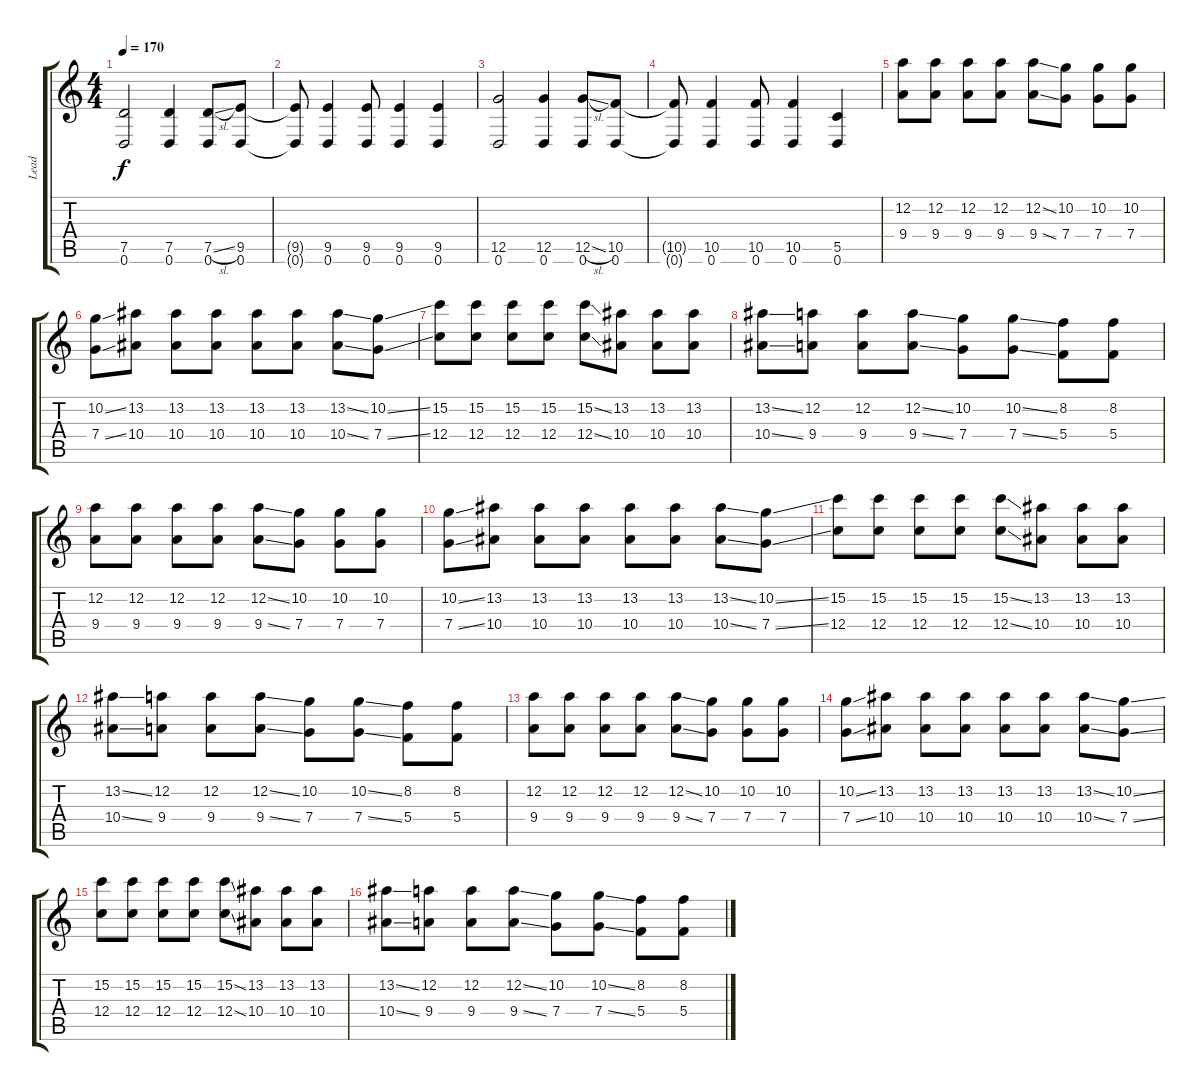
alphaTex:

\track ("Lead" "Lead") {instrument distortionguitar}
\staff {score tabs}
\tuning (D4 A3 F3 C3 G2 D2) {hide}
\ts (4 4)
\tempo 170
\clef g2
\ks c
(7.5 0.6).2{dy f} (7.5 0.6).4 (7.5{sl} 0.6).8 (9.5 0.6).8 |
(9.5{t} 0.6{t}).8 (9.5 0.6).4 (9.5 0.6).8 (9.5 0.6).4 (9.5 0.6).4 |
(12.5 0.6).2 (12.5 0.6).4 (12.5{sl} 0.6).8 (10.5 0.6).8 |
(10.5{t} 0.6{t}).8 (10.5 0.6).4 (10.5 0.6).8 (10.5 0.6).4 (5.5 0.6).4 |
(12.2 9.4).8{volume 12} (12.2 9.4).8 (12.2 9.4).8 (12.2 9.4).8 (12.2{ss} 9.4{ss}).8 (10.2 7.4).8 (10.2 7.4).8 (10.2 7.4).8 |
(10.2{ss} 7.4{ss}).8 (13.2 10.4).8 (13.2 10.4).8 (13.2 10.4).8 (13.2 10.4).8 (13.2 10.4).8 (13.2{ss} 10.4{ss}).8 (10.2{ss} 7.4{ss}).8 |
(15.2 12.4).8 (15.2 12.4).8 (15.2 12.4).8 (15.2 12.4).8 (15.2{ss} 12.4{ss}).8 (13.2 10.4).8 (13.2 10.4).8 (13.2 10.4).8 |
(13.2{ss} 10.4{ss}).8 (12.2 9.4).8 (12.2 9.4).8 (12.2{ss} 9.4{ss}).8 (10.2 7.4).8 (10.2{ss} 7.4{ss}).8 (8.2 5.4).8 (8.2 5.4).8 |
(12.2 9.4).8 (12.2 9.4).8 (12.2 9.4).8 (12.2 9.4).8 (12.2{ss} 9.4{ss}).8 (10.2 7.4).8 (10.2 7.4).8 (10.2 7.4).8 |
(10.2{ss} 7.4{ss}).8 (13.2 10.4).8 (13.2 10.4).8 (13.2 10.4).8 (13.2 10.4).8 (13.2 10.4).8 (13.2{ss} 10.4{ss}).8 (10.2{ss} 7.4{ss}).8 |
(15.2 12.4).8 (15.2 12.4).8 (15.2 12.4).8 (15.2 12.4).8 (15.2{ss} 12.4{ss}).8 (13.2 10.4).8 (13.2 10.4).8 (13.2 10.4).8 |
(13.2{ss} 10.4{ss}).8 (12.2 9.4).8 (12.2 9.4).8 (12.2{ss} 9.4{ss}).8 (10.2 7.4).8 (10.2{ss} 7.4{ss}).8 (8.2 5.4).8 (8.2 5.4).8 |
(12.2 9.4).8 (12.2 9.4).8 (12.2 9.4).8 (12.2 9.4).8 (12.2{ss} 9.4{ss}).8 (10.2 7.4).8 (10.2 7.4).8 (10.2 7.4).8 |
(10.2{ss} 7.4{ss}).8 (13.2 10.4).8 (13.2 10.4).8 (13.2 10.4).8 (13.2 10.4).8 (13.2 10.4).8 (13.2{ss} 10.4{ss}).8 (10.2{ss} 7.4{ss}).8 |
(15.2 12.4).8 (15.2 12.4).8 (15.2 12.4).8 (15.2 12.4).8 (15.2{ss} 12.4{ss}).8 (13.2 10.4).8 (13.2 10.4).8 (13.2 10.4).8 |
(13.2{ss} 10.4{ss}).8 (12.2 9.4).8 (12.2 9.4).8 (12.2{ss} 9.4{ss}).8 (10.2 7.4).8 (10.2{ss} 7.4{ss}).8 (8.2 5.4).8 (8.2 5.4).8
